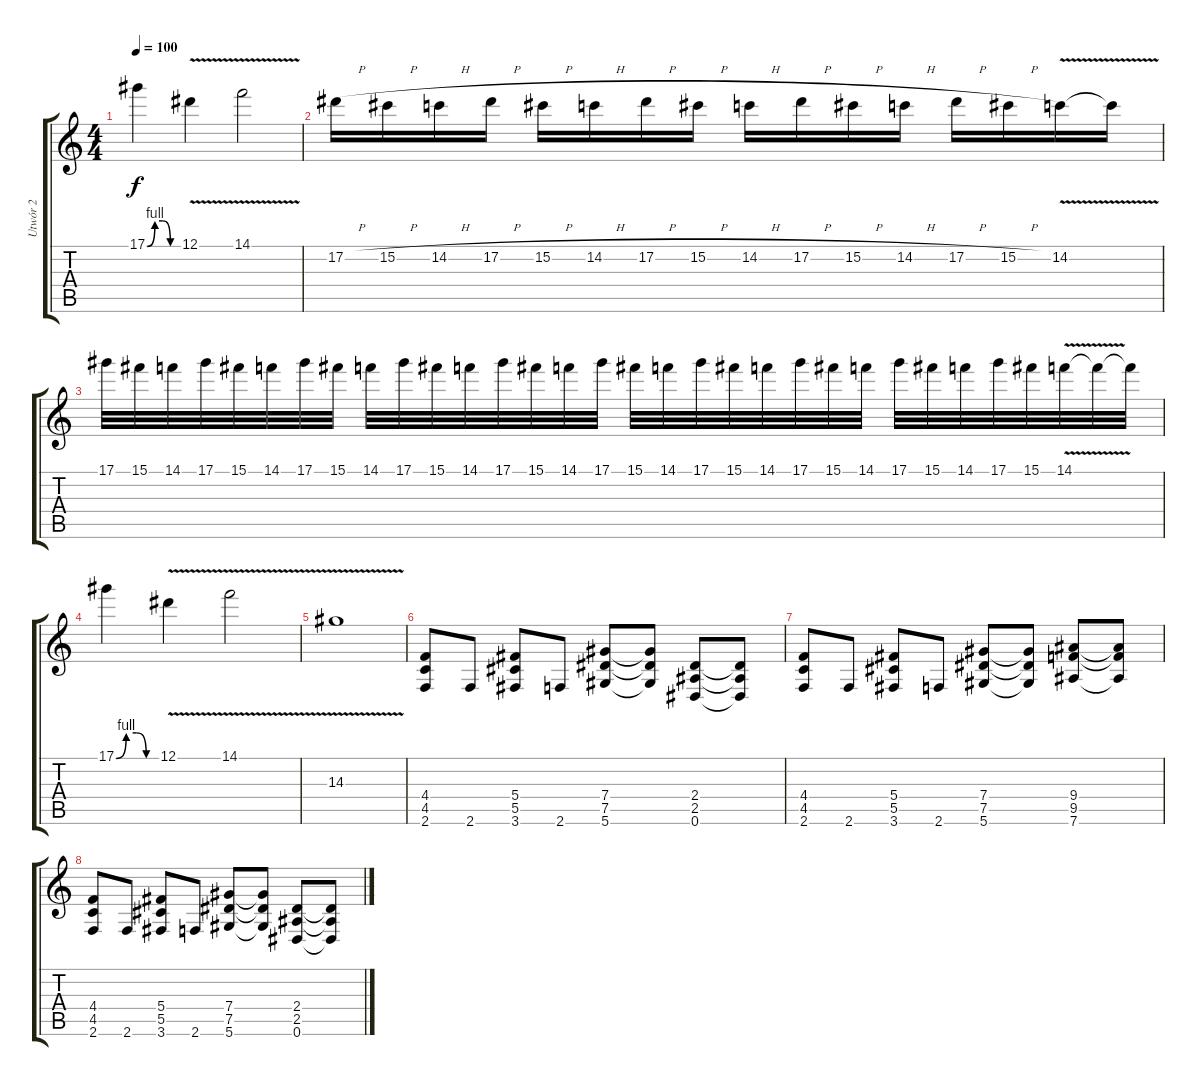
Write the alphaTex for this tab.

\track ("Utwór 2" "Utwór 2") {instrument distortionguitar}
\staff {score tabs}
\tuning (Eb4 Bb3 Gb3 Db3 Ab2 Eb2) {hide}
\ts (4 4)
\tempo 100
\clef g2
\ks c
17.1{be (custom 0 0 15 4 30 4 45 0 60 0)}.4{dy f} 12.1{v}.4 14.1{v}.2 |
17.2{h}.16 15.2{h}.16 14.2{h}.16 17.2{h}.16 15.2{h}.16 14.2{h}.16 17.2{h}.16 15.2{h}.16 14.2{h}.16 17.2{h}.16 15.2{h}.16 14.2{h}.16 17.2{h}.16 15.2{h}.16 14.2{v}.16 14.2{t}.16 |
17.1.32 15.1.32 14.1.32 17.1.32 15.1.32 14.1.32 17.1.32 15.1.32 14.1.32 17.1.32 15.1.32 14.1.32 17.1.32 15.1.32 14.1.32 17.1.32 15.1.32 14.1.32 17.1.32 15.1.32 14.1.32 17.1.32 15.1.32 14.1.32 17.1.32 15.1.32 14.1.32 17.1.32 15.1.32 14.1{v}.32 14.1{t}.32 14.1{t}.32 |
17.1{be (custom 0 0 15 4 30 4 45 0 60 0)}.4 12.1{v}.4 14.1{v}.2 |
14.3{v}.1 |
(4.4 4.5 2.6).8 2.6.8 (5.4 5.5 3.6).8 2.6.8 (7.4 7.5 5.6).8 (7.4{t} 7.5{t} 5.6{t}).8 (2.4 2.5 0.6).8 (2.4{t} 2.5{t} 0.6{t}).8 |
(4.4 4.5 2.6).8 2.6.8 (5.4 5.5 3.6).8 2.6.8 (7.4 7.5 5.6).8 (7.4{t} 7.5{t} 5.6{t}).8 (9.4 9.5 7.6).8 (9.4{t} 9.5{t} 7.6{t}).8 |
(4.4 4.5 2.6).8 2.6.8 (5.4 5.5 3.6).8 2.6.8 (7.4 7.5 5.6).8 (7.4{t} 7.5{t} 5.6{t}).8 (2.4 2.5 0.6).8 (2.4{t} 2.5{t} 0.6{t}).8
